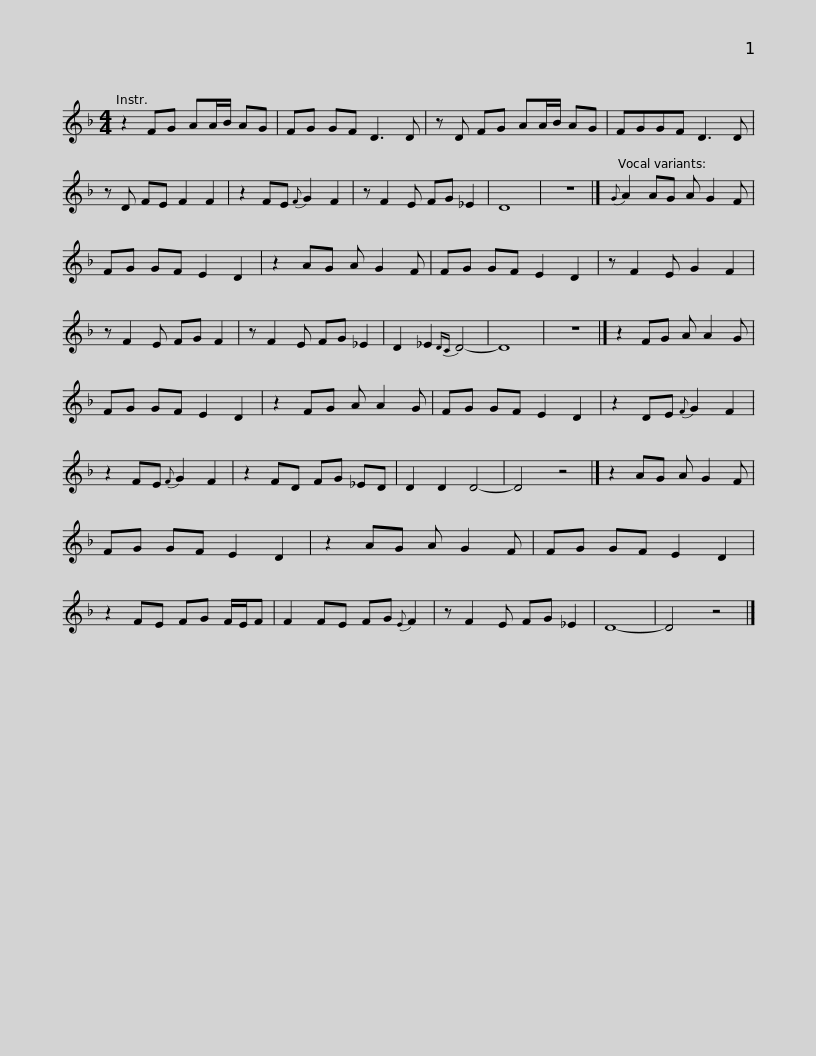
X:1
L:1/8
M:4/4
I:linebreak $
K:Dmin
V:1 treble
V:1
 z2 FG AA/B/ AG | FG GF D3 D | z D FG AA/B/ AG | FGGF D3 D | z D FE F2 F2 | %5
 z2 FE{F} G2 F2 |$ z F2 E FG _E2 | D8 | z8 |]{G} A2 AG A G2 F | %10
 FG GF E2 D2 | z2 AG A G2 F | FG GF E2 D2 | z F2 E G2 F2 |$ z F2 E FG F2 | %15
 z F2 E FG _E2 | D2 _E2{DC} D4- | D8 | z8 |] z2 FG A A2 G | %20
 FG GF E2 D2 | z2 FG A A2 G |$ FG GF E2 D2 | z2 DE{F} G2 F2 | z2 FE{F} G2 F2 | %25
 z2 FD FG _ED | D2 D2 D4- | D4 z4 |] z2 AG A G2 F |$ FG GF E2 D2 | %30
 z2 AG A G2 F | FG GF E2 D2 | z2 FE FG F/E/F | F2 FE FG{E} F2 | z F2 E FG _E2 | %35
 D8- |$ D4 z4 |] %37
